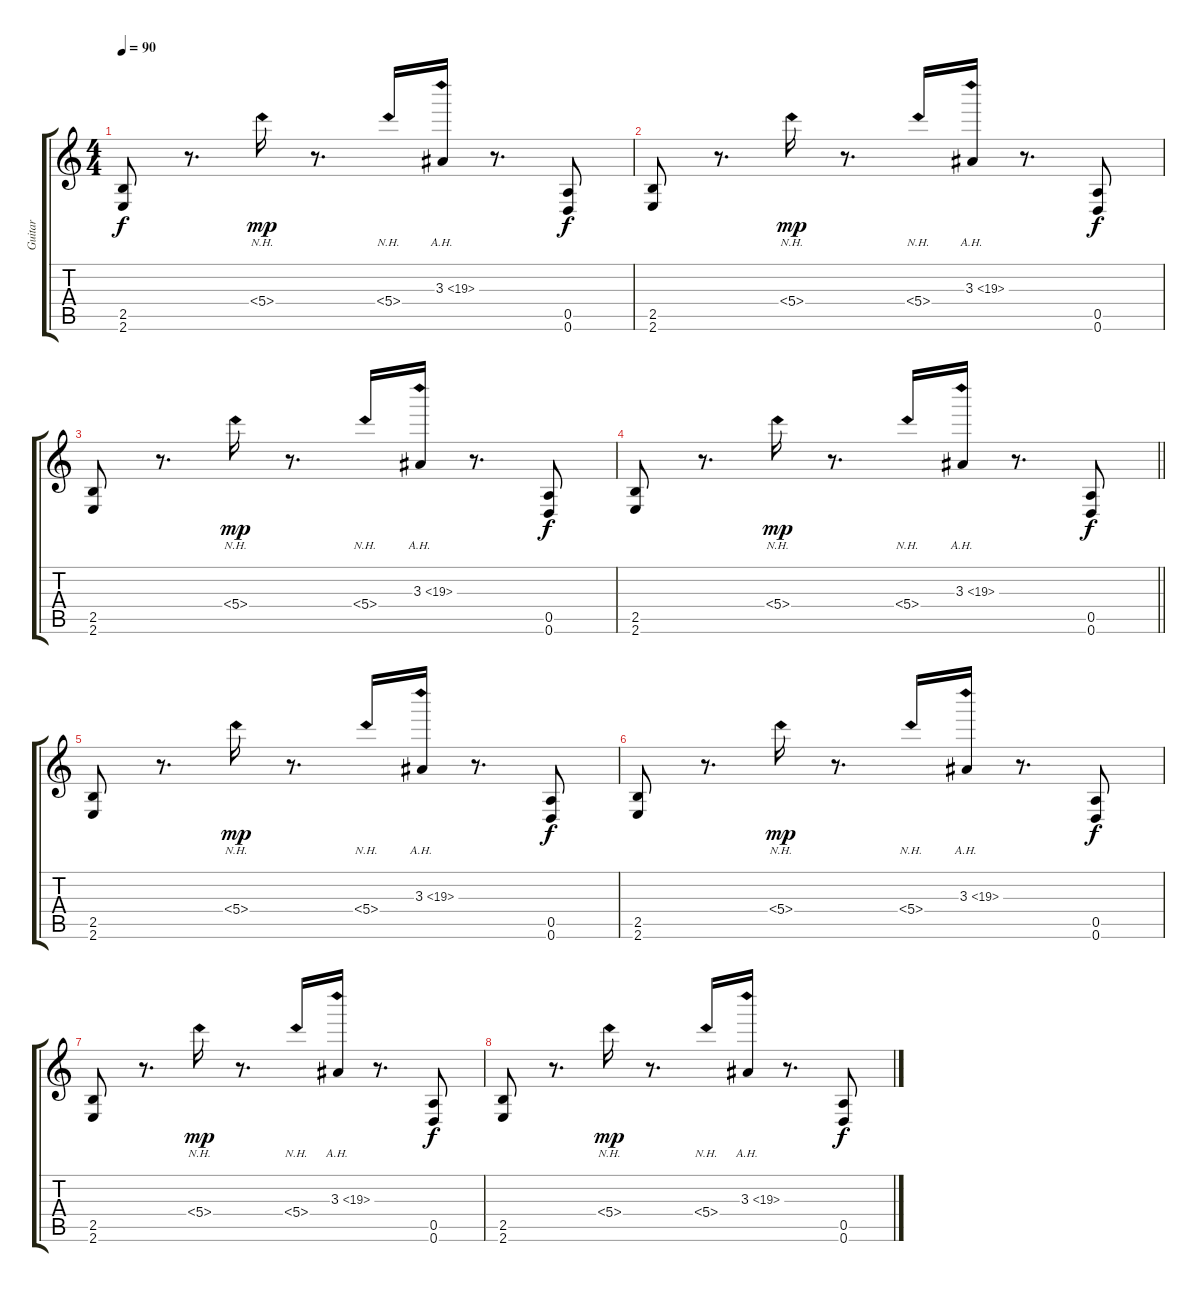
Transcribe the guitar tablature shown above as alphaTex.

\track ("Guitar" "Guitar") {instrument overdrivenguitar}
\staff {score tabs}
\tuning (E4 B3 G3 D3 A2 D2) {hide}
\ts (4 4)
\tempo 90
\clef g2
\ks c
(2.5 2.6).8{dy f} r.8{d} 5.4{nh}.16{dy mp} r.8{d} 5.4{nh}.16 3.3{ah 16}.16 r.8{d} (0.5 0.6).8{dy f} |
(2.5 2.6).8 r.8{d} 5.4{nh}.16{dy mp} r.8{d} 5.4{nh}.16 3.3{ah 16}.16 r.8{d} (0.5 0.6).8{dy f} |
(2.5 2.6).8 r.8{d} 5.4{nh}.16{dy mp} r.8{d} 5.4{nh}.16 3.3{ah 16}.16 r.8{d} (0.5 0.6).8{dy f} |
\barLineRight lightlight
(2.5 2.6).8 r.8{d} 5.4{nh}.16{dy mp} r.8{d} 5.4{nh}.16 3.3{ah 16}.16 r.8{d} (0.5 0.6).8{dy f} |
\section ("" "")
(2.5 2.6).8 r.8{d} 5.4{nh}.16{dy mp} r.8{d} 5.4{nh}.16 3.3{ah 16}.16 r.8{d} (0.5 0.6).8{dy f} |
(2.5 2.6).8 r.8{d} 5.4{nh}.16{dy mp} r.8{d} 5.4{nh}.16 3.3{ah 16}.16 r.8{d} (0.5 0.6).8{dy f} |
(2.5 2.6).8 r.8{d} 5.4{nh}.16{dy mp} r.8{d} 5.4{nh}.16 3.3{ah 16}.16 r.8{d} (0.5 0.6).8{dy f} |
(2.5 2.6).8 r.8{d} 5.4{nh}.16{dy mp} r.8{d} 5.4{nh}.16 3.3{ah 16}.16 r.8{d} (0.5 0.6).8{dy f}
